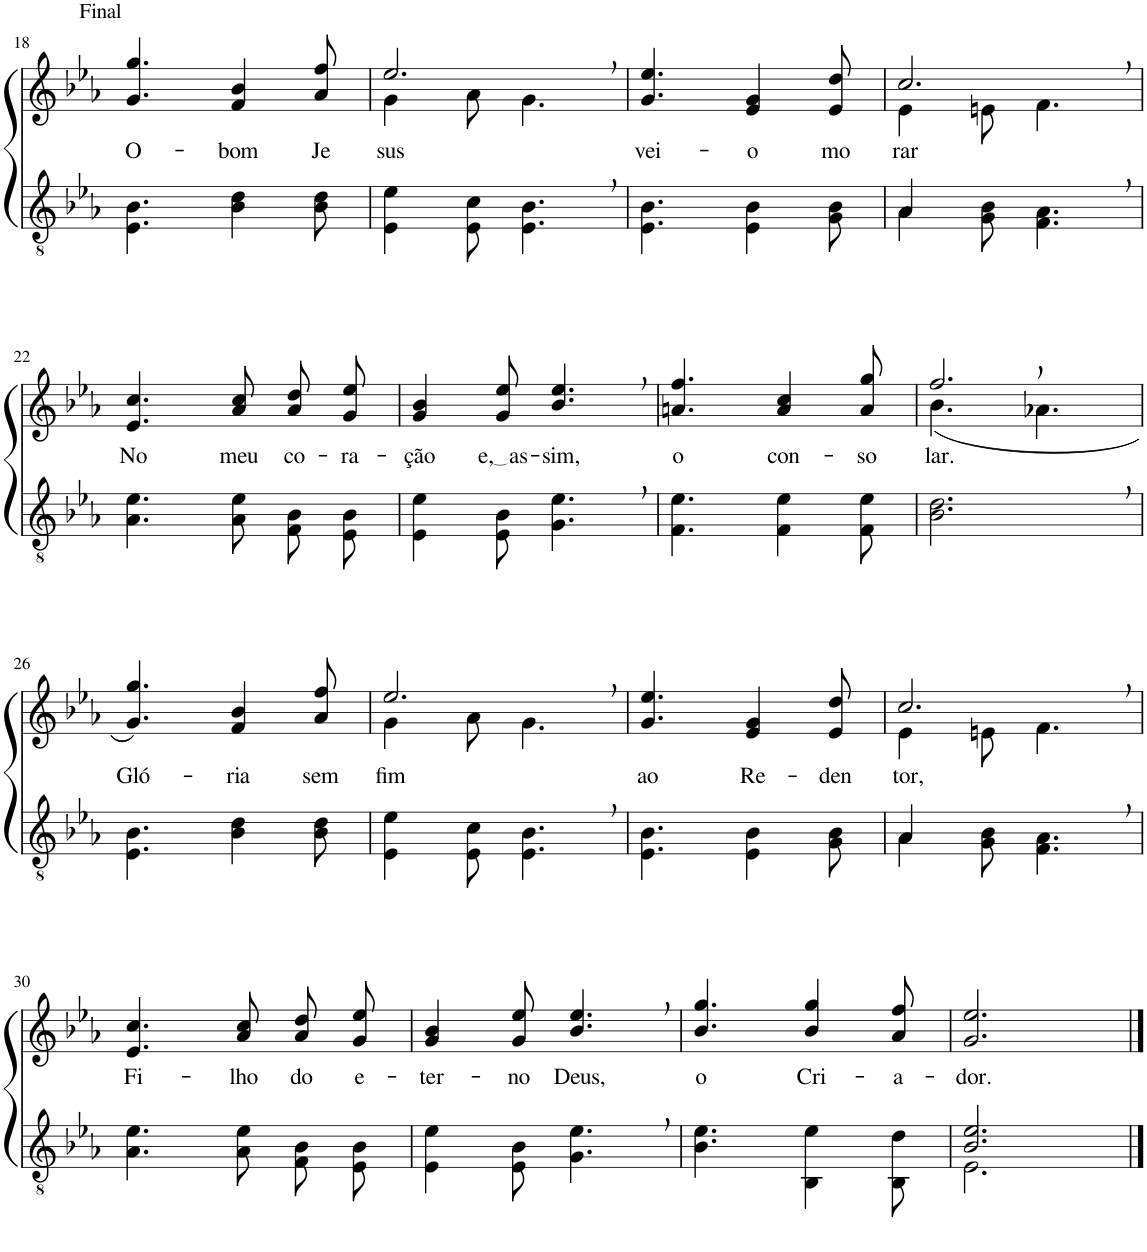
**kern	**kern	**text
*part2	*part1	*part1
*staff2	*staff1	*staff1
*I"Parte III e IV	*I"Parte I e II	*
!!LO:PB:g=z
*clefGv2	*clefG2	*
*Trd3c5	*Trd3c5	*
*k[b-e-a-]	*k[b-e-a-]	*
*M6/8	*M6/8	*
=18	=18	=18
!	!LO:TX:a:t=Final	!
!	!	!LO:LY:b
4.E-\ 4.B-\	4.g/ 4.gg/	O-
!	!	!LO:LY:b
4B-\ 4d\	4f/ 4b-/	-bom
!	!	!LO:LY:b
8B-\ 8d\	8a-/ 8ff/	Je
=19	=19	=19
*	*^	*
!	!	!	!LO:LY:b
4E-\ 4e-\	2.ee-,/	4g\	sus
8E-\ 8c\	.	8a-\	.
4.E-\, 4.B-\,	.	4.g\	.
=20	=20	=20	=20
!	!	!	!LO:LY:b
*	*v	*v	*
4.E-\ 4.B-\	4.g/ 4.ee-/	vei-
!	!	!LO:LY:b
4E-\ 4B-\	4e-/ 4g/	-o
!	!	!LO:LY:b
8G\ 8B-\	8e-/ 8dd/	mo-
=21	=21	=21
*^	*^	*
!	!	!	!	!LO:LY:b
4A-/	4A-\	2.cc,/	4e-\	-rar
2ryy	8G\ 8B-\	.	8en\	.
.	4.F\ 4.A-\	.	4.f\	.
!!LO:LB:g=z
=22	=22	=22	=22	=22
!	!	!	!	!LO:LY:b
*v	*v	*	*	*
*	*v	*v	*
4.A-\ 4.e-\	4.e-/ 4.cc/	No
!	!	!LO:LY:b
8A-/ 8e-/L	8a-\ 8cc\L	meu
!	!	!LO:LY:b
8F/ 8B-/	8a-\ 8dd\	co-
!	!	!LO:LY:b
8E-/ 8B-/J	8g\ 8ee-\J	-ra-
=23	=23	=23
!	!	!LO:LY:b
4E-\ 4e-\	4g/ 4b-/	-ção
!	!	!LO:LY:b
8E-\ 8B-\	8g/ 8ee-/	e, as
!	!	!LO:LY:b
4.G\, 4.e-\,	4.b-/, 4.ee-/,	-sim,
=24	=24	=24
!	!	!LO:LY:b
4.F\ 4.e-\	4.an/ 4.ff/	o
!	!	!LO:LY:b
4F\ 4e-\	4a/ 4cc/	con-
!	!	!LO:LY:b
8F\ 8e-\	8a/ 8gg/	-so-
=25	=25	=25
*	*^	*
!	!	!	!LO:LY:b
2.B-\, 2.d\,	2.ff,/	(4.b-\	-lar.
.	.	4.a-X\	.
!!LO:LB:g=z
=26	=26	=26	=26
!	!	!	!LO:LY:b
*	*v	*v	*
4.E-\ 4.B-\	4.g/ 4.gg/)	Gló-
!	!	!LO:LY:b
4B-\ 4d\	4f/ 4b-/	-ria
!	!	!LO:LY:b
8B-\ 8d\	8a-/ 8ff/	sem
=27	=27	=27
*	*^	*
!	!	!	!LO:LY:b
4E-\ 4e-\	2.ee-,/	4g\	fim
8E-\ 8c\	.	8a-\	.
4.E-\, 4.B-\,	.	4.g\	.
=28	=28	=28	=28
!	!	!	!LO:LY:b
*	*v	*v	*
4.E-\ 4.B-\	4.g/ 4.ee-/	-ao
!	!	!LO:LY:b
4E-\ 4B-\	4e-/ 4g/	Re-
!	!	!LO:LY:b
8G\ 8B-\	8e-/ 8dd/	-den-
=29	=29	=29
*^	*^	*
!	!	!	!	!LO:LY:b
4A-/	4A-\	2.cc,/	4e-\	-tor,
2ryy	8G\ 8B-\	.	8en\	.
.	4.F\ 4.A-\	.	4.f\	.
!!LO:LB:g=z
=30	=30	=30	=30	=30
!	!	!	!	!LO:LY:b
*v	*v	*	*	*
*	*v	*v	*
4.A-\ 4.e-\	4.e-/ 4.cc/	Fi-
!	!	!LO:LY:b
8A-/ 8e-/L	8a-\ 8cc\L	-lho
!	!	!LO:LY:b
8F/ 8B-/	8a-\ 8dd\	do
!	!	!LO:LY:b
8E-/ 8B-/J	8g\ 8ee-\J	e-
=31	=31	=31
!	!	!LO:LY:b
4E-\ 4e-\	4g/ 4b-/	-ter-
!	!	!LO:LY:b
8E-\ 8B-\	8g/ 8ee-/	-no
!	!	!LO:LY:b
4.G\, 4.e-\,	4.b-/, 4.ee-/,	Deus,
=32	=32	=32
!	!	!LO:LY:b
4.B-\ 4.e-\	4.b-/ 4.gg/	o
!	!	!LO:LY:b
4BB-\ 4e-\	4b-/ 4gg/	Cri-
!	!	!LO:LY:b
8BB-\ 8d\	8a-/ 8ff/	-a-
=33	=33	=33
*^	*	*
!	!	!	!LO:LY:b
2.B-/ 2.e-/	2.E-\	2.g/ 2.ee-/	-dor.
*v	*v	*	*
==	==	==
*-	*-	*-
